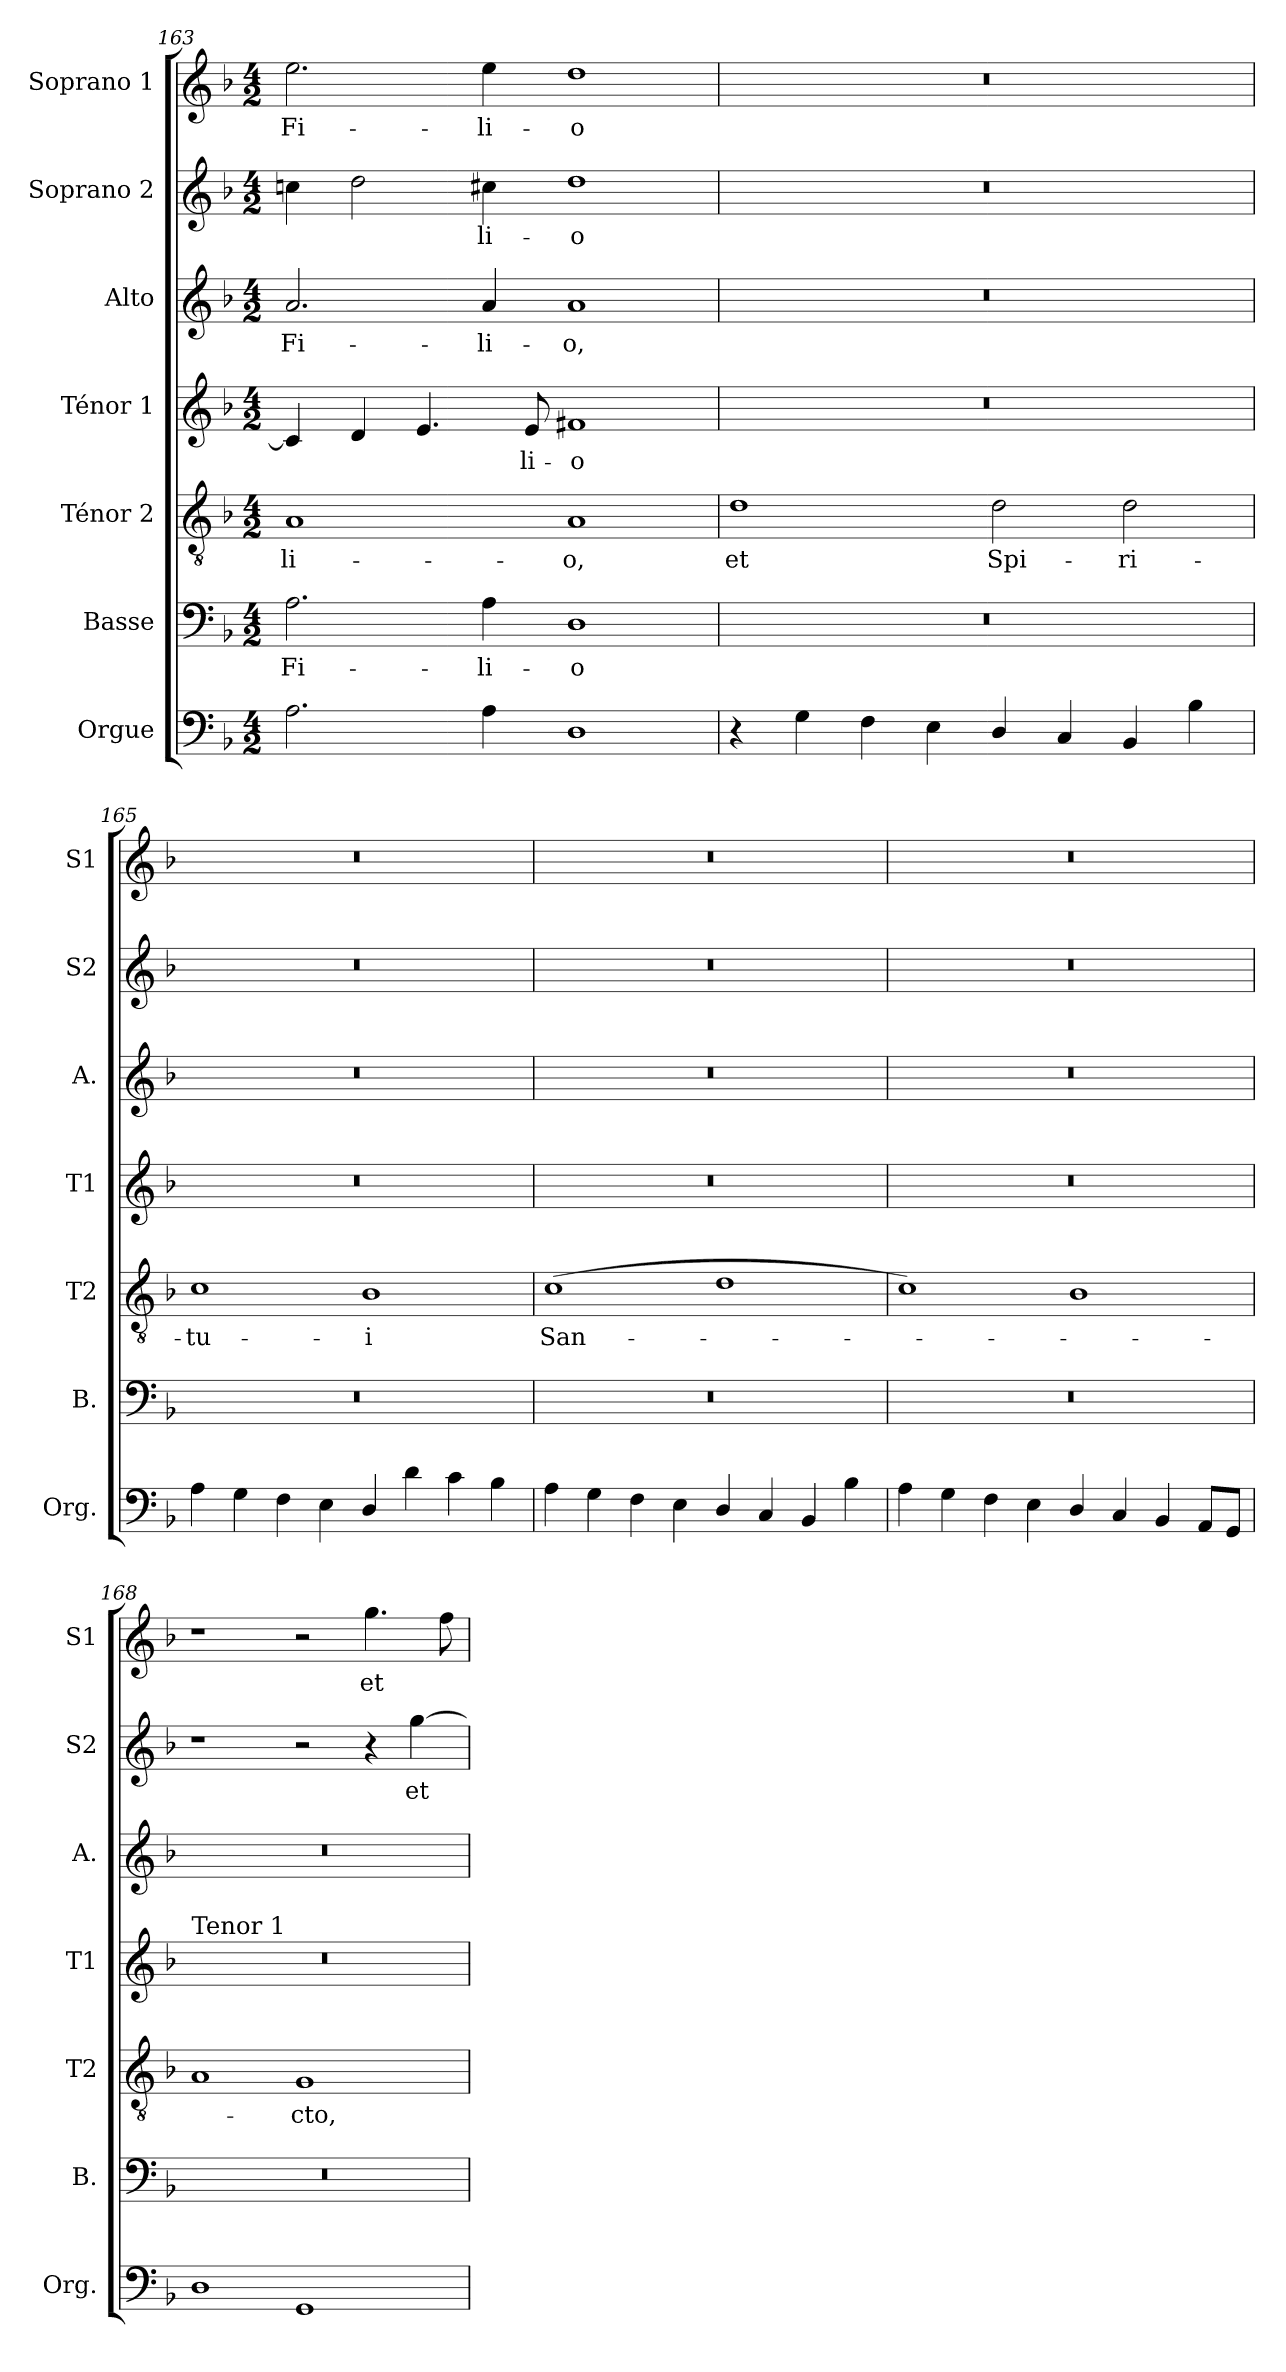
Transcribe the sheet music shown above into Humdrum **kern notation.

**kern	**kern	**text	**kern	**text	**kern	**text	**kern	**text	**kern	**text	**kern	**text
*part7	*part6	*part6	*part5	*part5	*part4	*part4	*part3	*part3	*part2	*part2	*part1	*part1
*staff7	*staff6	*staff6	*staff5	*staff5	*staff4	*staff4	*staff3	*staff3	*staff2	*staff2	*staff1	*staff1
*I"Orgue	*I"Basse	*	*I"Ténor 2	*	*I"Ténor 1	*	*I"Alto	*	*I"Soprano 2	*	*I"Soprano 1	*
*I'Org.	*I'B.	*	*I'T2	*	*I'T1	*	*I'A.	*	*I'S2	*	*I'S1	*
*clefF4	*clefF4	*	*clefGv2	*	*clefG2	*	*clefG2	*	*clefG2	*	*clefG2	*
*k[b-]	*k[b-]	*	*k[b-]	*	*k[b-]	*	*k[b-]	*	*k[b-]	*	*k[b-]	*
*M4/2	*M4/2	*	*M4/2	*	*M4/2	*	*M4/2	*	*M4/2	*	*M4/2	*
=163	=163	=163	=163	=163	=163	=163	=163	=163	=163	=163	=163	=163
!	!	!LO:LY:b	!	!LO:LY:b	!	!	!	!LO:LY:b	!	!	!	!LO:LY:b
2.A\	2.A\	Fi-	1A	-li-	4c/]	.	2.a/	Fi-	4ccn\	.	2.ee\	Fi-
.	.	.	.	.	4d/	.	.	.	2dd\	.	.	.
.	.	.	.	.	4.e/	.	.	.	.	.	.	.
!	!	!LO:LY:b	!	!	!	!	!	!LO:LY:b	!	!LO:LY:b	!	!LO:LY:b
4A\	4A\	-li-	.	.	.	.	4a/	-li-	4cc#X\	-li-	4ee\	-li-
!	!	!	!	!	!	!LO:LY:b	!	!	!	!	!	!
.	.	.	.	.	8e/	-li-	.	.	.	.	.	.
!	!	!LO:LY:b	!	!LO:LY:b	!	!LO:LY:b	!	!LO:LY:b	!	!LO:LY:b	!	!LO:LY:b
1D	1D	-o	1A	-o,	1f#X	-o	1a	-o,	1dd	-o	1dd	-o
=164	=164	=164	=164	=164	=164	=164	=164	=164	=164	=164	=164	=164
!	!	!	!	!LO:LY:b	!	!	!	!	!	!	!	!
4r	0r	.	1d	et	0r	.	0r	.	0r	.	0r	.
4G\	.	.	.	.	.	.	.	.	.	.	.	.
4F\	.	.	.	.	.	.	.	.	.	.	.	.
4E\	.	.	.	.	.	.	.	.	.	.	.	.
!	!	!	!	!LO:LY:b	!	!	!	!	!	!	!	!
4D/	.	.	2d\	Spi-	.	.	.	.	.	.	.	.
4C/	.	.	.	.	.	.	.	.	.	.	.	.
!	!	!	!	!LO:LY:b	!	!	!	!	!	!	!	!
4BB-/	.	.	2d\	-ri-	.	.	.	.	.	.	.	.
4B-\	.	.	.	.	.	.	.	.	.	.	.	.
=165	=165	=165	=165	=165	=165	=165	=165	=165	=165	=165	=165	=165
!	!	!	!	!LO:LY:b	!	!	!	!	!	!	!	!
4A\	0r	.	1c	-tu-	0r	.	0r	.	0r	.	0r	.
4G\	.	.	.	.	.	.	.	.	.	.	.	.
4F\	.	.	.	.	.	.	.	.	.	.	.	.
4E\	.	.	.	.	.	.	.	.	.	.	.	.
!	!	!	!	!LO:LY:b	!	!	!	!	!	!	!	!
4D/	.	.	1B-	-i	.	.	.	.	.	.	.	.
4d\	.	.	.	.	.	.	.	.	.	.	.	.
4c\	.	.	.	.	.	.	.	.	.	.	.	.
4B-\	.	.	.	.	.	.	.	.	.	.	.	.
=166	=166	=166	=166	=166	=166	=166	=166	=166	=166	=166	=166	=166
!	!	!	!	!LO:LY:b	!	!	!	!	!	!	!	!
4A\	0r	.	(>1c	San-	0r	.	0r	.	0r	.	0r	.
4G\	.	.	.	.	.	.	.	.	.	.	.	.
4F\	.	.	.	.	.	.	.	.	.	.	.	.
4E\	.	.	.	.	.	.	.	.	.	.	.	.
4D/	.	.	1d	.	.	.	.	.	.	.	.	.
4C/	.	.	.	.	.	.	.	.	.	.	.	.
4BB-/	.	.	.	.	.	.	.	.	.	.	.	.
4B-\	.	.	.	.	.	.	.	.	.	.	.	.
!!LO:PB:g=z
=167	=167	=167	=167	=167	=167	=167	=167	=167	=167	=167	=167	=167
4A\	0r	.	1c)	.	0r	.	0r	.	0r	.	0r	.
4G\	.	.	.	.	.	.	.	.	.	.	.	.
4F\	.	.	.	.	.	.	.	.	.	.	.	.
4E\	.	.	.	.	.	.	.	.	.	.	.	.
4D/	.	.	1B-	.	.	.	.	.	.	.	.	.
4C/	.	.	.	.	.	.	.	.	.	.	.	.
4BB-/	.	.	.	.	.	.	.	.	.	.	.	.
8AA/L	.	.	.	.	.	.	.	.	.	.	.	.
8GG/J	.	.	.	.	.	.	.	.	.	.	.	.
=168	=168	=168	=168	=168	=168	=168	=168	=168	=168	=168	=168	=168
!	!	!	!	!	!LO:TX:a:t=Tenor 1	!	!	!	!	!	!	!
1D	0r	.	1A	.	0r	.	0r	.	1r	.	1r	.
!	!	!	!	!LO:LY:b	!	!	!	!	!	!	!	!
1GG	.	.	1G	-cto,	.	.	.	.	2r	.	2r	.
!	!	!	!	!	!	!	!	!	!	!	!	!LO:LY:b
.	.	.	.	.	.	.	.	.	4r	.	4.gg\	et
!	!	!	!	!	!	!	!	!	!	!LO:LY:b	!	!
.	.	.	.	.	.	.	.	.	[4gg\	et	.	.
.	.	.	.	.	.	.	.	.	.	.	8ff\	.
=	=	=	=	=	=	=	=	=	=	=	=	=
*-	*-	*-	*-	*-	*-	*-	*-	*-	*-	*-	*-	*-
